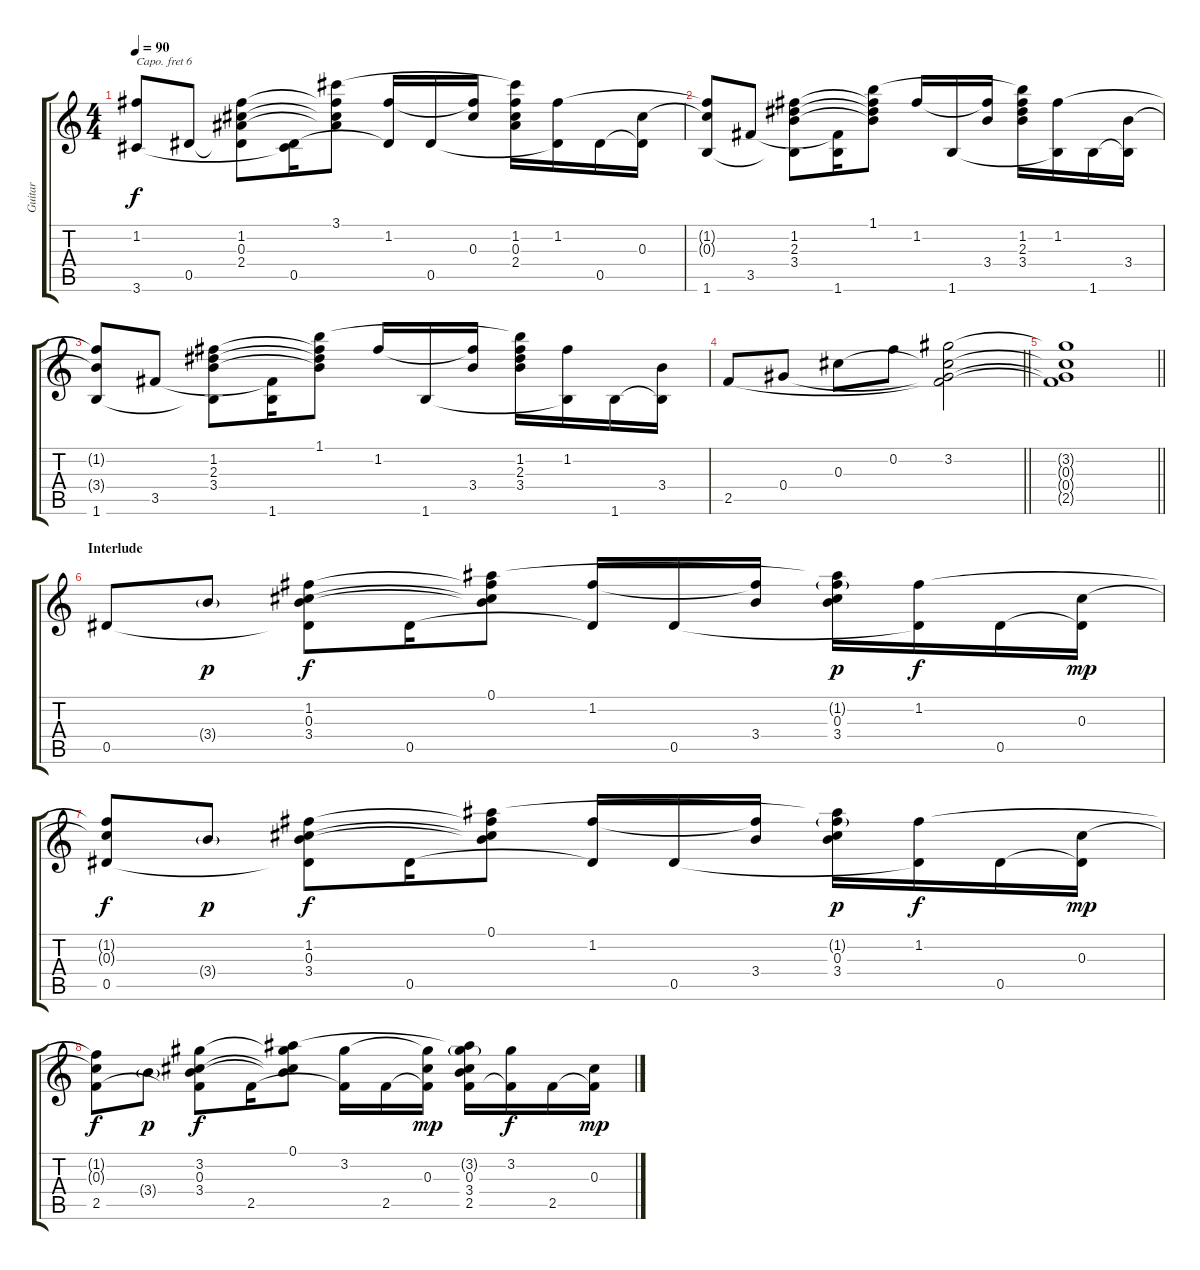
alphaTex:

\track ("Guitar" "Guitar") {instrument acousticguitarnylon}
\staff {score tabs}
\capo 6
\tuning (E4 B3 G3 D3 A2 E2) {hide}
\ts (4 4)
\tempo 90
\clef g2
\ks c
(1.2{t} 3.6).8{dy f} 0.5.8 (1.2 0.3 2.4 0.5{t}).8 (0.5 3.6{t}).16 (3.1 1.2{t} 0.3{t} 2.4{t}).8 (1.2 0.5{t}).16 0.5.16 (1.2{t} 0.3).16 (3.1{t} 1.2 0.3 2.4).16 (1.2 0.5{t}).16 0.5.16 (0.3 0.5{t}).16 |
(1.2{t} 0.3{t} 1.6).8 3.5.8 (1.2 2.3 3.4 1.6{t}).8 (3.5{t} 1.6).16 (1.1 1.2{t} 2.3{t} 3.4{t}).8 1.2.16 1.6.16 (1.2{t} 3.4).16 (1.1{t} 1.2 2.3 3.4).16 (1.2 1.6{t}).16 1.6.16 (3.4 1.6{t}).16 |
(1.2{t} 3.4{t} 1.6).8 3.5.8 (1.2 2.3 3.4 1.6{t}).8 (3.5{t} 1.6).16 (1.1 1.2{t} 2.3{t} 3.4{t}).8 1.2.16 1.6.16 (1.2{t} 3.4).16 (1.1{t} 1.2 2.3 3.4).16 (1.2 1.6{t}).16 1.6.16 (3.4 1.6{t}).16 |
\barLineRight lightlight
2.5.8 0.4.8 0.3.8 0.2.8 (3.2 0.3{t} 0.4{t} 2.5{t}).2 |
\barLineRight lightlight
(3.2{t} 0.3{t} 0.4{t} 2.5{t}).1 |
\section ("" "Interlude")
0.5.8 3.4{g}.8{dy p} (1.2 0.3 3.4 0.5{t}).8{dy f} 0.5.16 (0.1 1.2{t} 0.3{t} 3.4{t}).8 (1.2 0.5{t}).16 0.5.16 (1.2{t} 3.4).16 (0.1{t} 1.2{g} 0.3 3.4).16{dy p} (1.2 0.5{t}).16{dy f} 0.5.16 (0.3 0.5{t}).16{dy mp} |
(1.2{t} 0.3{t} 0.5).8{dy f} 3.4{g}.8{dy p} (1.2 0.3 3.4 0.5{t}).8{dy f} 0.5.16 (0.1 1.2{t} 0.3{t} 3.4{t}).8 (1.2 0.5{t}).16 0.5.16 (1.2{t} 3.4).16 (0.1{t} 1.2{g} 0.3 3.4).16{dy p} (1.2 0.5{t}).16{dy f} 0.5.16 (0.3 0.5{t}).16{dy mp} |
(1.2{t} 0.3{t} 2.5).8{dy f} 3.4{g}.8{dy p} (3.2 0.3 3.4 2.5{t}).8{dy f} 2.5.16 (0.1 3.2{t} 0.3{t} 3.4{t}).8 (3.2 2.5{t}).16 2.5.16 (3.2{t} 0.3 2.5{t}).16{dy mp} (0.1{t} 3.2{g} 0.3 3.4 2.5).16 (3.2 2.5{t}).16{dy f} 2.5.16 (0.3 2.5{t}).16{dy mp}
